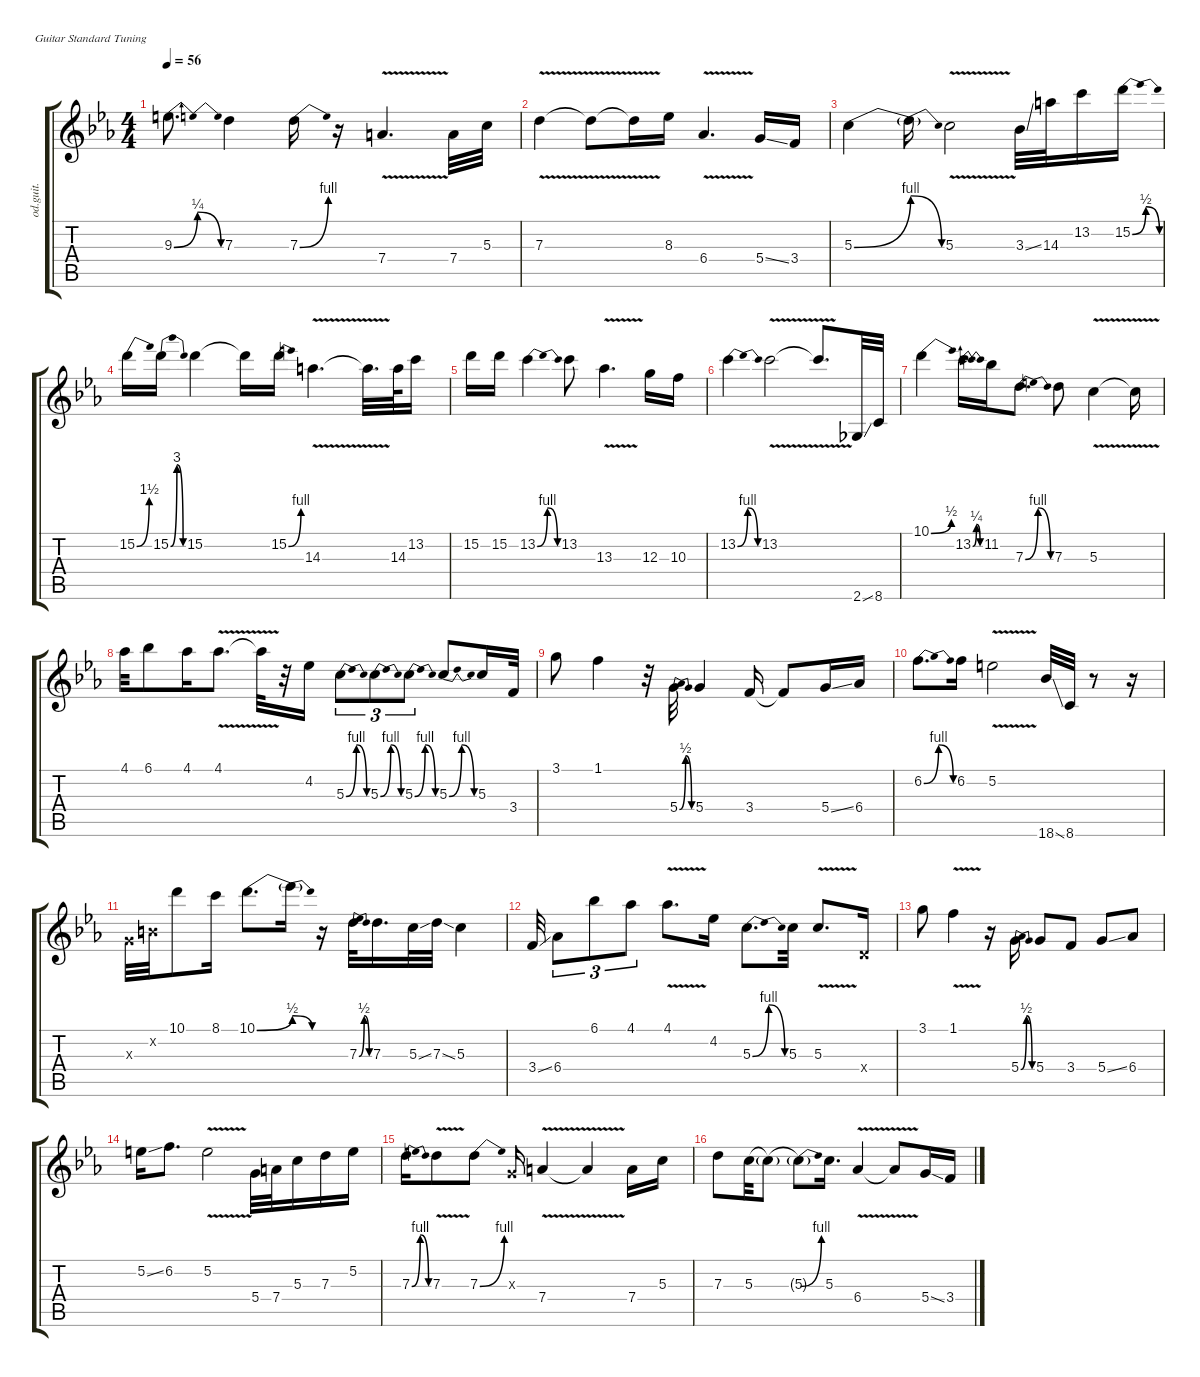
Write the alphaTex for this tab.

\defaultSystemsLayout 4
\hideDynamics
\bracketExtendMode groupsimilarinstruments
\otherSystemsTrackNameOrientation horizontal
\track ("Lead 1" "od.guit.") {defaultSystemsLayout 4 instrument overdrivenguitar}
\staff {score tabs}
\tuning (E4 B3 G3 D3 A2 E2)
\ts (4 4)
\tempo 56
\clef g2
\ks cminor
9.3{be (bendrelease 0 0 15 1 30 1 45 0) acc forcenatural}.8{d dy f beam Down} 7.3{acc forcenatural}.4{beam Down} 7.3{be (bend 0 0 30 4) acc forcenatural}.16{beam Down} r.16{beam Down} 7.4{v acc forcenatural}.4{d beam Up} 7.4{acc forcenatural}.32{beam Down} 5.3{acc forcenatural}.32{beam Down} |
7.3{v acc forcenatural}.4{beam Down} 7.3{v t acc forcenatural}.8{beam Down} 7.3{v t acc forcenatural}.16{beam Down} 8.3{acc b}.16{beam Down} 6.4{v acc b}.4{d beam Up} 5.4{ss acc forcenatural}.16{beam Up} 3.4{acc forcenatural}.16{beam Up} |
5.3{be (bend 0 0 60 4) acc forcenatural}.4{beam Down} 5.3{be (release 0 4 60 0) t}.16{beam Down} 5.3{v acc forcenatural}.2{beam Down} 3.3{ss acc b}.32{beam Down} 14.3{acc forcenatural}.32{beam Down} 13.2{acc forcenatural}.16{beam Down} 15.2{be (bendrelease 0 0 15 2 30 2 45 0) acc forcenatural}.16{beam Down} |
15.2{be (bend 0 0 30 6) acc forcenatural}.16{beam Down} 15.2{be (bendrelease 0 0 15 12 30 12 45 0) acc forcenatural}.16{beam Down} 15.2{acc forcenatural}.4{beam Down} 15.2{t acc forcenatural}.16{beam Down} 15.2{be (bend 0 0 30 4) acc forcenatural}.16{beam Down} 14.3{v acc forcenatural}.4{d beam Down} 14.3{v t acc forcenatural}.32{d beam Down} 14.3{acc forcenatural}.64{beam Down} 13.2{acc forcenatural}.16{beam Down} |
15.2{acc forcenatural}.16{beam Down} 15.2{acc forcenatural}.16{beam Down} 13.2{be (bendrelease 0 0 15 4 30 4 45 0) acc forcenatural}.4{beam Down} 13.2{acc forcenatural}.8{beam Down} 13.3{v acc b}.4{d beam Down} 12.3{acc forcenatural}.16{beam Down} 10.3{acc forcenatural}.16{beam Down} |
13.2{be (bendrelease 0 0 15 4 30 4 45 0) acc forcenatural}.4{beam Down} 13.2{v acc forcenatural}.2{beam Down} 13.2{v t acc forcenatural}.8{d beam Up} 2.6{ss acc b}.32{beam Up} 8.6{acc forcenatural}.32{beam Up} |
10.1{be (bend 0 0 30 2) acc forcenatural}.4{beam Down} 13.2{be (bendrelease 0 0 15 1 30 1 45 0) acc forcenatural}.16{beam Down} 11.2{acc b}.16{beam Down} 7.3{be (bendrelease 0 0 15 4 30 4 45 0) acc forcenatural}.8{d beam Down} 7.3{acc forcenatural}.8{beam Down} 5.3{v acc forcenatural}.4{beam Down} 5.3{v t acc forcenatural}.16{beam Down} |
4.1{acc b}.32{beam Down} 6.1{acc b}.8{beam Down} 4.1{acc b}.16{beam Down} 4.1{v acc b}.8{d beam Down} 4.1{v t acc b}.32{beam Down} r.32{beam Down} 4.2{acc b}.16{beam Down} 5.3{be (bendrelease 0 0 15 4 30 4 45 0) acc forcenatural}.8{tu (3 2) beam Down} 5.3{be (bendrelease 0 0 15 4 30 4 45 0) acc forcenatural}.8{tu (3 2) beam Down} 5.3{be (bendrelease 0 0 15 4 30 4 45 0) acc forcenatural}.8{tu (3 2) beam Down} 5.3{be (bendrelease 0 0 15 4 30 4 45 0) acc forcenatural}.8{beam Up} 5.3{acc forcenatural}.16{beam Up} 3.4{acc forcenatural}.32{beam Up} |
3.1{acc forcenatural}.8{beam Down} 1.1{acc forcenatural}.4{beam Down} r.32{beam Down} 5.4{be (bendrelease 0 0 15 2 30 2 45 0) acc forcenatural}.32{beam Up} 5.4{acc forcenatural}.4{beam Up} 3.4{acc forcenatural}.16{beam Up} 3.4{t acc forcenatural}.8{beam Up} 5.4{ss acc forcenatural}.16{beam Up} 6.4{acc b}.16{beam Up} |
6.2{be (bendrelease 0 0 15 4 30 4 45 0) acc forcenatural}.8{d beam Down} 6.2{acc forcenatural}.16{beam Down} 5.2{v acc forcenatural}.2{beam Down} 18.6{ss acc b}.32{beam Up} 8.6{acc forcenatural}.32{beam Up} r.8{beam Up} r.16{beam Up} |
0.3{x acc forcenatural}.32{beam Down} 0.2{x acc forcenatural}.32{beam Down} 10.1{acc forcenatural}.8{beam Down} 8.1{acc forcenatural}.16{beam Down} 10.1{be (bend 0 0 60 2) acc forcenatural}.8{d beam Down} 10.1{be (release 0 2 60 0) t}.16{beam Down} r.16{beam Down} 7.3{be (bendrelease 0 0 15 2 30 2 45 0) acc forcenatural}.32{beam Down} 7.3{acc forcenatural}.16{d beam Down} 5.3{ss acc forcenatural}.32{beam Down} 7.3{ss acc forcenatural}.32{beam Down} 5.3{acc forcenatural}.4{beam Down} |
3.4{ss acc forcenatural}.32{beam Up} 6.4{acc b}.8{tu (3 2) beam Down} 6.1{acc b}.8{tu (3 2) beam Down} 4.1{acc b}.8{tu (3 2) beam Down} 4.1{v acc b}.8{d beam Down} 4.2{acc b}.16{beam Down} 5.3{be (bendrelease 0 0 15 4 30 4 45 0) acc forcenatural}.8{d beam Down} 5.3{acc forcenatural}.32{beam Down} 5.3{v acc forcenatural}.8{d beam Up} 0.4{x acc forcenatural}.16{beam Up} |
3.1{acc forcenatural}.8{beam Down} 1.1{v acc forcenatural}.4{beam Down} r.16{beam Down} 5.4{be (bendrelease 0 0 15 2 30 2 45 0) acc forcenatural}.16{beam Up} 5.4{acc forcenatural}.8{beam Up} 3.4{acc forcenatural}.8{beam Up} 5.4{ss acc forcenatural}.8{beam Up} 6.4{acc b}.8{beam Up} |
5.2{ss acc forcenatural}.16{beam Down} 6.2{acc forcenatural}.8{d beam Down} 5.2{v acc forcenatural}.2{beam Down} 5.4{acc forcenatural}.32{beam Down} 7.4{acc forcenatural}.32{beam Down} 5.3{acc forcenatural}.16{beam Down} 7.3{acc forcenatural}.16{beam Down} 5.2{acc forcenatural}.16{beam Down} |
7.3{be (bendrelease 0 0 15 4 30 4 45 0) acc forcenatural}.16{beam Down} 7.3{v acc forcenatural}.8{beam Down} 7.3{be (bend 0 0 30 4) acc forcenatural}.8{beam Down} 0.3{x acc forcenatural}.16{beam Up} 7.4{v acc forcenatural}.4{beam Up} 7.4{v t acc forcenatural}.4{beam Up} 7.4{acc forcenatural}.16{beam Down} 5.3{acc forcenatural}.16{beam Down} |
7.3{acc forcenatural}.8{beam Down} 5.3{be (hold 0 0 60 0) acc forcenatural}.32{beam Down} 5.3{be (hold 0 0 60 0) t acc forcenatural}.8{beam Down} 5.3{be (bend 0 0 60 4) t acc forcenatural}.8{beam Down} 5.3{acc forcenatural}.16{d beam Down} 6.4{v acc b}.4{beam Up} 6.4{v t acc b}.8{beam Up} 5.4{ss acc forcenatural}.16{beam Up} 3.4{acc forcenatural}.16{beam Up}
